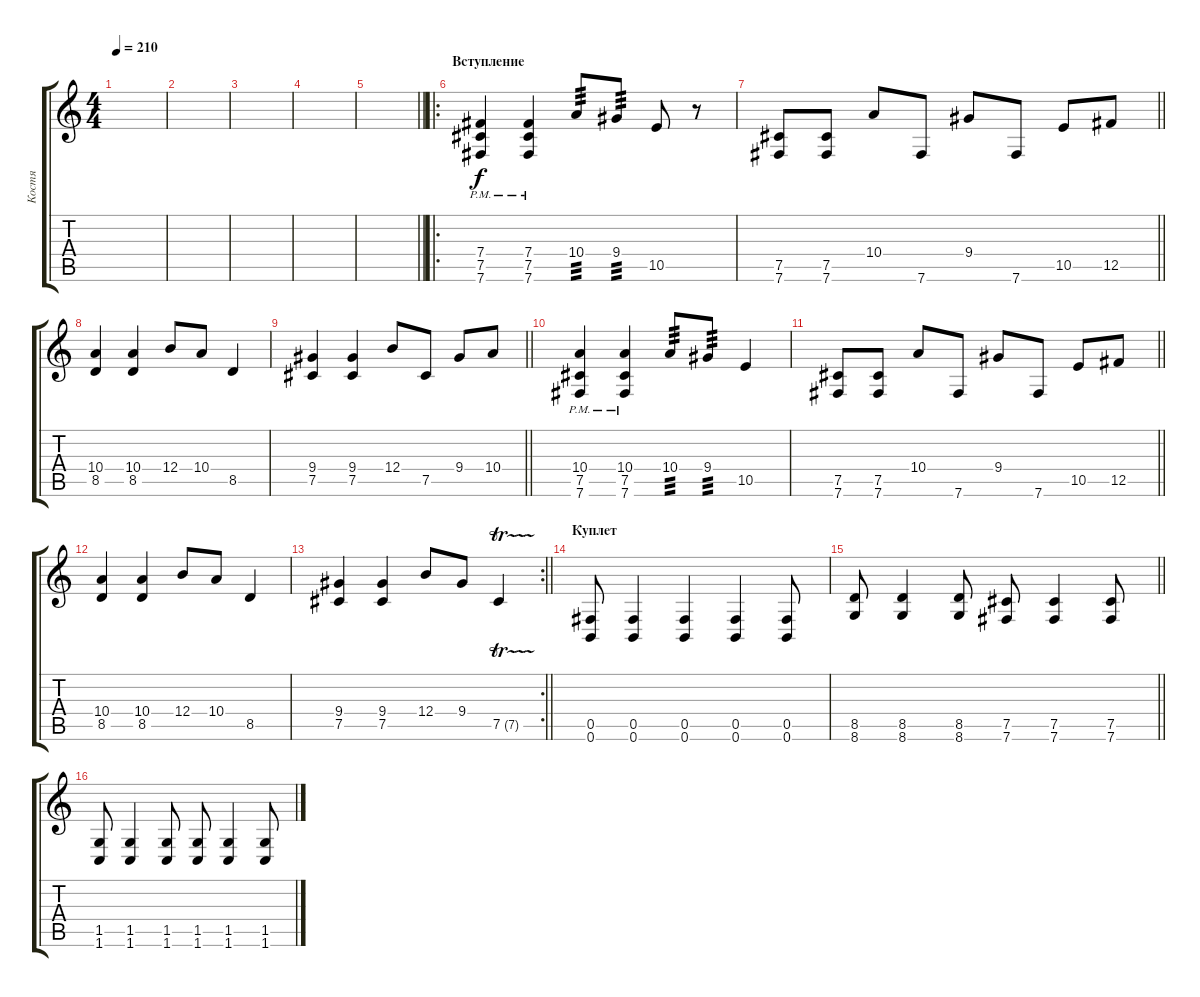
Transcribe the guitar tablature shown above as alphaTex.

\track ("Костя" "Костя") {instrument distortionguitar}
\staff {score tabs}
\tuning (Db4 Ab3 E3 B2 Gb2 B1) {hide}
\ts (4 4)
\tempo 210
\clef g2
\ks c
|
|
|
|
\barLineRight lightlight
|
\ro
\section ("" "Вступление")
(7.4 7.5 7.6{pm}).4 (7.4 7.5 7.6{pm}).4 10.4.8{tp 3} 9.4.8{tp 3} 10.5.8 r.8 |
\barLineRight lightlight
(7.5 7.6).8 (7.5 7.6).8 10.4.8 7.6.8 9.4.8 7.6.8 10.5.8 12.5.8 |
(10.4 8.5).4 (10.4 8.5).4 12.4.8 10.4.8 8.5.4 |
\barLineRight lightlight
(9.4 7.5).4 (9.4 7.5).4 12.4.8 7.5.8 9.4.8 10.4.8 |
(10.4 7.5 7.6{pm}).4 (10.4 7.5 7.6{pm}).4 10.4.8{tp 3} 9.4.8{tp 3} 10.5.4 |
\barLineRight lightlight
(7.5 7.6).8 (7.5 7.6).8 10.4.8 7.6.8 9.4.8 7.6.8 10.5.8 12.5.8 |
(10.4 8.5).4 (10.4 8.5).4 12.4.8 10.4.8 8.5.4 |
\rc 2
\barLineRight lightlight
(9.4 7.5).4 (9.4 7.5).4 12.4.8 9.4.8 7.5{tr (7 16)}.4 |
\section ("" "Куплет")
(0.5 0.6).8 (0.5 0.6).4 (0.5 0.6).4 (0.5 0.6).4 (0.5 0.6).8 |
\barLineRight lightlight
(8.5 8.6).8 (8.5 8.6).4 (8.5 8.6).8 (7.5 7.6).8 (7.5 7.6).4 (7.5 7.6).8 |
(1.5 1.6).8 (1.5 1.6).4 (1.5 1.6).8 (1.5 1.6).8 (1.5 1.6).4 (1.5 1.6).8
